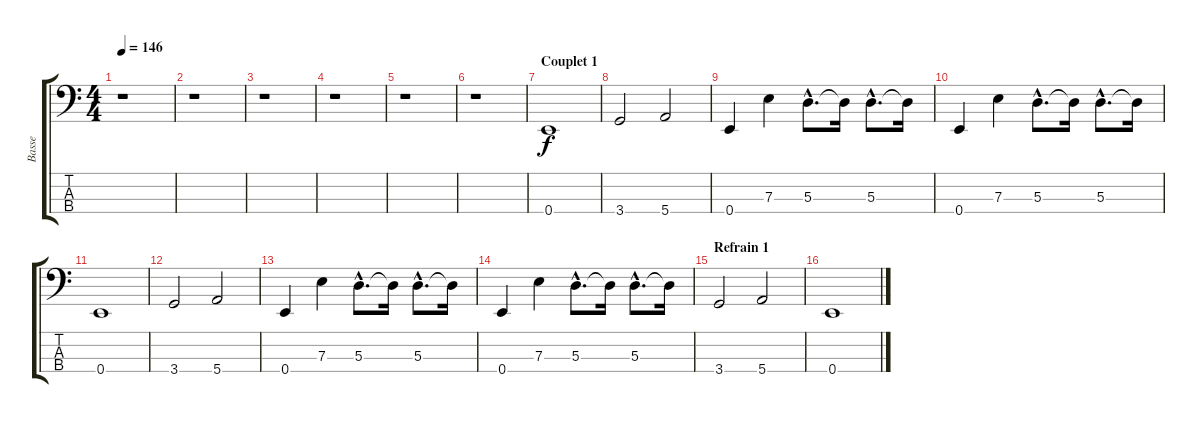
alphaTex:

\track ("Basse" "Basse") {instrument electricbassfinger}
\staff {score tabs}
\tuning (G2 D2 A1 E1) {hide}
\ts (4 4)
\tempo 146
\clef f4
\ks c
r.1{dy f instrument electricbassfinger} |
r.1 |
r.1 |
r.1 |
r.1 |
r.1 |
\section ("" "Couplet 1")
0.4.1 |
3.4.2 5.4.2 |
0.4.4 7.3.4 5.3{hac}.8{d} 5.3{t}.16 5.3{hac}.8{d} 5.3{t}.16 |
0.4.4 7.3.4 5.3{hac}.8{d} 5.3{t}.16 5.3{hac}.8{d} 5.3{t}.16 |
0.4.1 |
3.4.2 5.4.2 |
0.4.4 7.3.4 5.3{hac}.8{d} 5.3{t}.16 5.3{hac}.8{d} 5.3{t}.16 |
0.4.4 7.3.4 5.3{hac}.8{d} 5.3{t}.16 5.3{hac}.8{d} 5.3{t}.16 |
\section ("" "Refrain 1")
3.4.2 5.4.2 |
0.4.1
